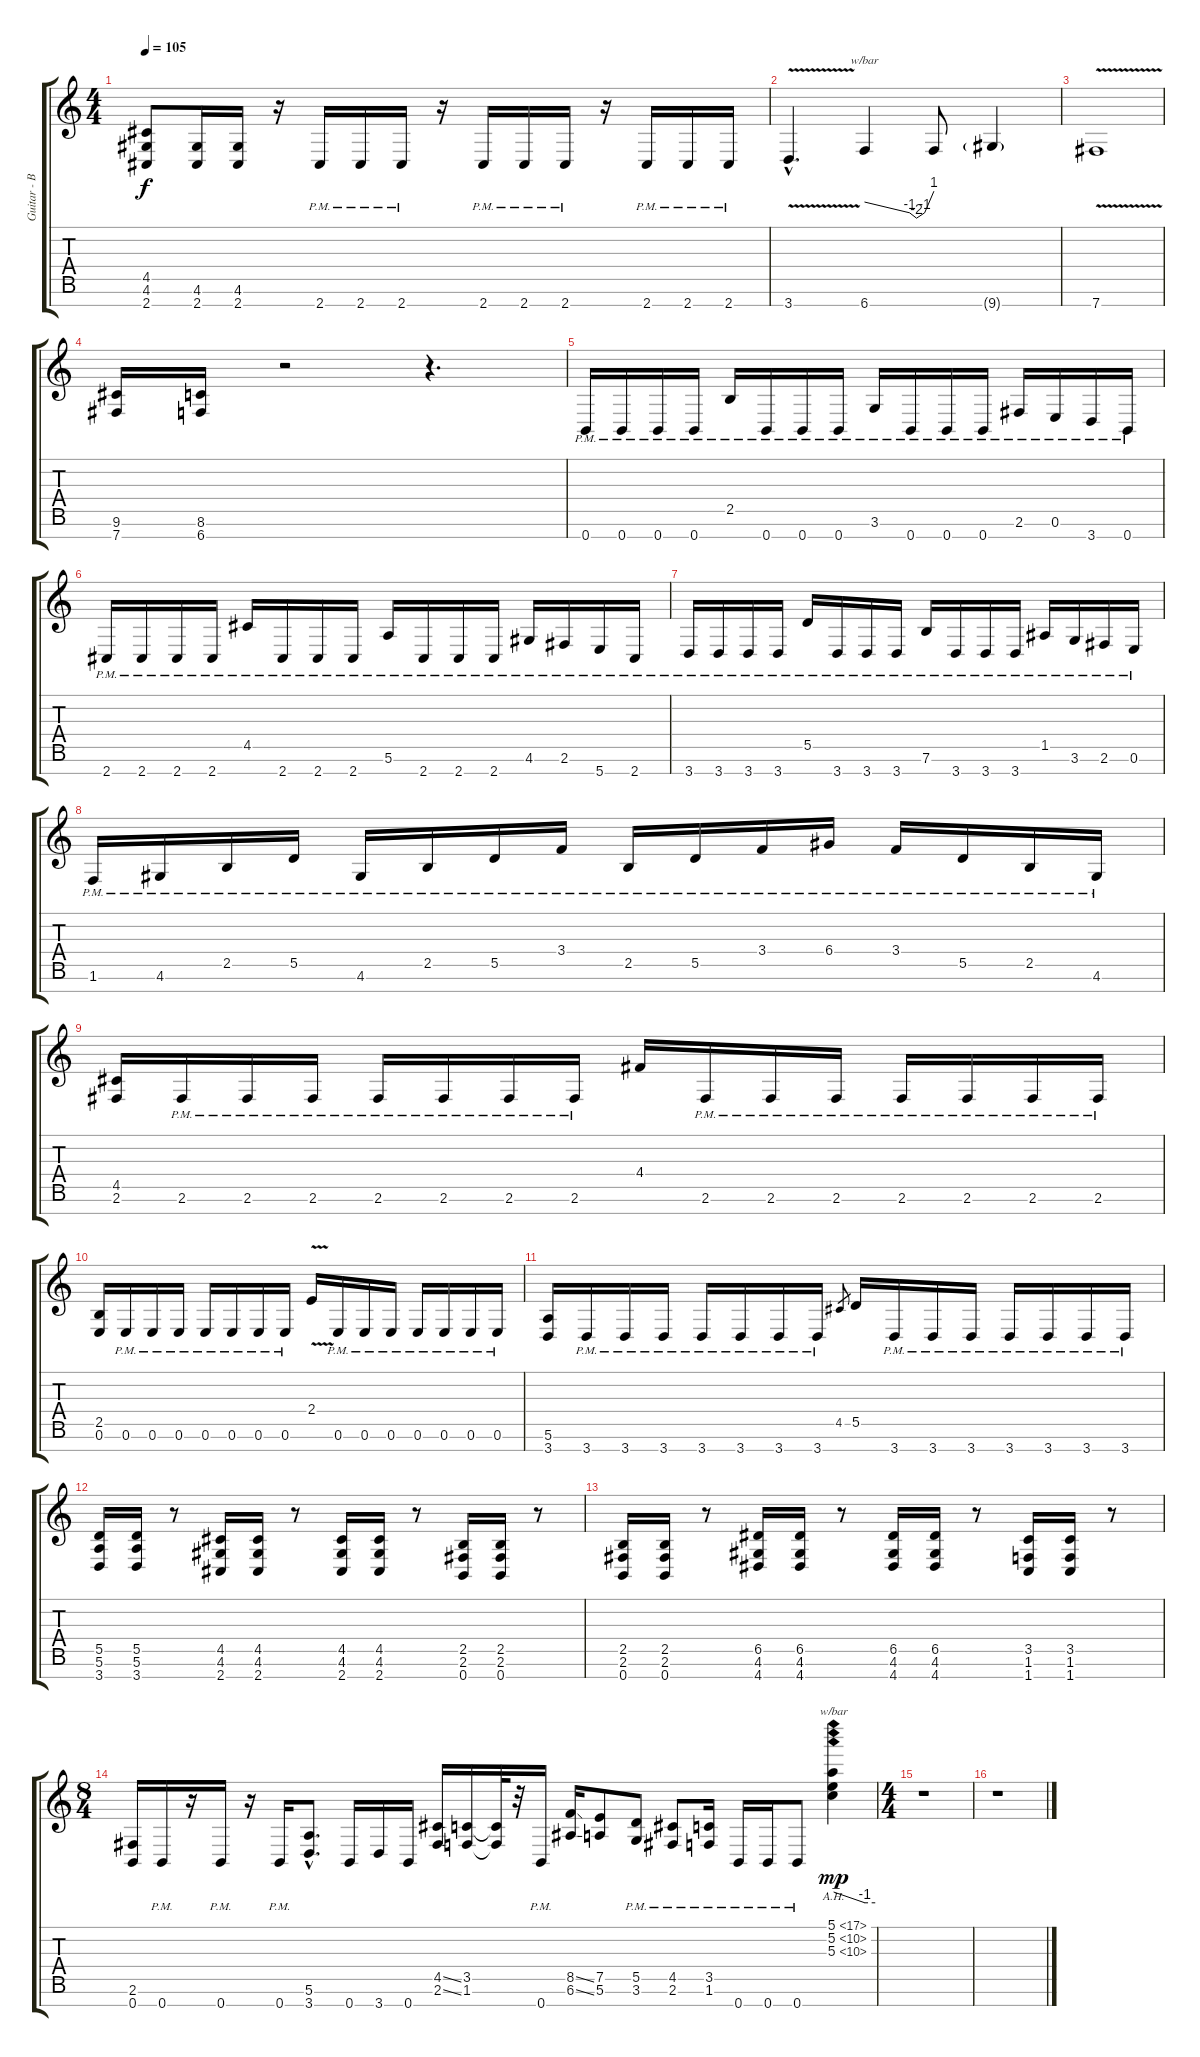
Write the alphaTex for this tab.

\track ("Guitar - Base" "Guitar - B") {instrument distortionguitar}
\staff {score tabs}
\tuning (E4 B3 G3 D3 A2 E2 B1) {hide}
\ts (4 4)
\tempo 105
\clef g2
\ks c
(4.5 4.6 2.7).8{dy f} (4.6 2.7).16 (4.6 2.7).16 r.16 2.7{pm}.16 2.7{pm}.16 2.7{pm}.16 r.16 2.7{pm}.16 2.7{pm}.16 2.7{pm}.16 r.16 2.7{pm}.16 2.7{pm}.16 2.7{pm}.16 |
3.7{v hac}.4{d} 6.7.4{tbe (custom default 0 0 39 -4 45 -8 52 -4 60 4)} 6.7{t}.8 9.7{g}.4 |
7.7{v}.1 |
(9.6 7.7).16 (8.6 6.7).16 r.2 r.4{d} |
0.7{pm}.16{volume 10} 0.7{pm}.16 0.7{pm}.16 0.7{pm}.16 2.5{pm}.16 0.7{pm}.16 0.7{pm}.16 0.7{pm}.16 3.6{pm}.16 0.7{pm}.16 0.7{pm}.16 0.7{pm}.16 2.6{pm}.16 0.6{pm}.16 3.7{pm}.16 0.7{pm}.16 |
2.7{pm}.16 2.7{pm}.16 2.7{pm}.16 2.7{pm}.16 4.5{pm}.16 2.7{pm}.16 2.7{pm}.16 2.7{pm}.16 5.6{pm}.16 2.7{pm}.16 2.7{pm}.16 2.7{pm}.16 4.6{pm}.16 2.6{pm}.16 5.7{pm}.16 2.7{pm}.16 |
3.7{pm}.16 3.7{pm}.16 3.7{pm}.16 3.7{pm}.16 5.5{pm}.16 3.7{pm}.16 3.7{pm}.16 3.7{pm}.16 7.6{pm}.16 3.7{pm}.16 3.7{pm}.16 3.7{pm}.16 1.5{pm}.16 3.6{pm}.16 2.6{pm}.16 0.6{pm}.16 |
1.6{pm}.16 4.6{pm}.16 2.5{pm}.16 5.5{pm}.16 4.6{pm}.16 2.5{pm}.16 5.5{pm}.16 3.4{pm}.16 2.5{pm}.16 5.5{pm}.16 3.4{pm}.16 6.4{pm}.16 3.4{pm}.16 5.5{pm}.16 2.5{pm}.16 4.6{pm}.16 |
(4.5 2.6).16 2.6{pm}.16 2.6{pm}.16 2.6{pm}.16 2.6{pm}.16 2.6{pm}.16 2.6{pm}.16 2.6{pm}.16 4.4.16 2.6{pm}.16 2.6{pm}.16 2.6{pm}.16 2.6{pm}.16 2.6{pm}.16 2.6{pm}.16 2.6{pm}.16 |
(2.5 0.6).16 0.6{pm}.16 0.6{pm}.16 0.6{pm}.16 0.6{pm}.16 0.6{pm}.16 0.6{pm}.16 0.6{pm}.16 2.4{v}.16 0.6{pm}.16 0.6{pm}.16 0.6{pm}.16 0.6{pm}.16 0.6{pm}.16 0.6{pm}.16 0.6{pm}.16 |
(5.6 3.7).16 3.7{pm}.16 3.7{pm}.16 3.7{pm}.16 3.7{pm}.16 3.7{pm}.16 3.7{pm}.16 3.7{pm}.16 4.5.8{gr} 5.5.16 3.7{pm}.16 3.7{pm}.16 3.7{pm}.16 3.7{pm}.16 3.7{pm}.16 3.7{pm}.16 3.7{pm}.16 |
(5.5 5.6 3.7).16 (5.5 5.6 3.7).16 r.8 (4.5 4.6 2.7).16 (4.5 4.6 2.7).16 r.8 (4.5 4.6 2.7).16 (4.5 4.6 2.7).16 r.8 (2.5 2.6 0.7).16 (2.5 2.6 0.7).16 r.8 |
(2.5 2.6 0.7).16 (2.5 2.6 0.7).16 r.8 (6.5 4.6 4.7).16 (6.5 4.6 4.7).16 r.8 (6.5 4.6 4.7).16 (6.5 4.6 4.7).16 r.8 (3.5 1.6 1.7).16 (3.5 1.6 1.7).16 r.8 |
\ts (8 4)
(2.6 0.7).16 0.7{pm}.16 r.16 0.7{pm}.16 r.16 0.7{pm}.16 (5.6 3.7{hac}).8{d} 0.7.16 3.7.16 0.7.16 (4.5{ss} 2.6{ss}).16 (3.5 1.6).16 (3.5{t} 1.6{t}).32 r.32 0.7{pm}.16 (8.5{ss} 6.6{ss}).16 (7.5 5.6).8 (5.5{pm} 3.6{pm}).8 (4.5{pm} 2.6{pm}).8 (3.5{pm} 1.6{pm}).16 0.7{pm}.16 0.7{pm}.16 0.7{pm}.8 (5.1{ah 12} 5.2{ah 5} 5.3{ah 5}).4{tbe (custom default 0 0 45 -4 60 -4) dy mp instrument distortionguitar} |
\ts (4 4)
r.1{instrument distortionguitar} |
r.1
